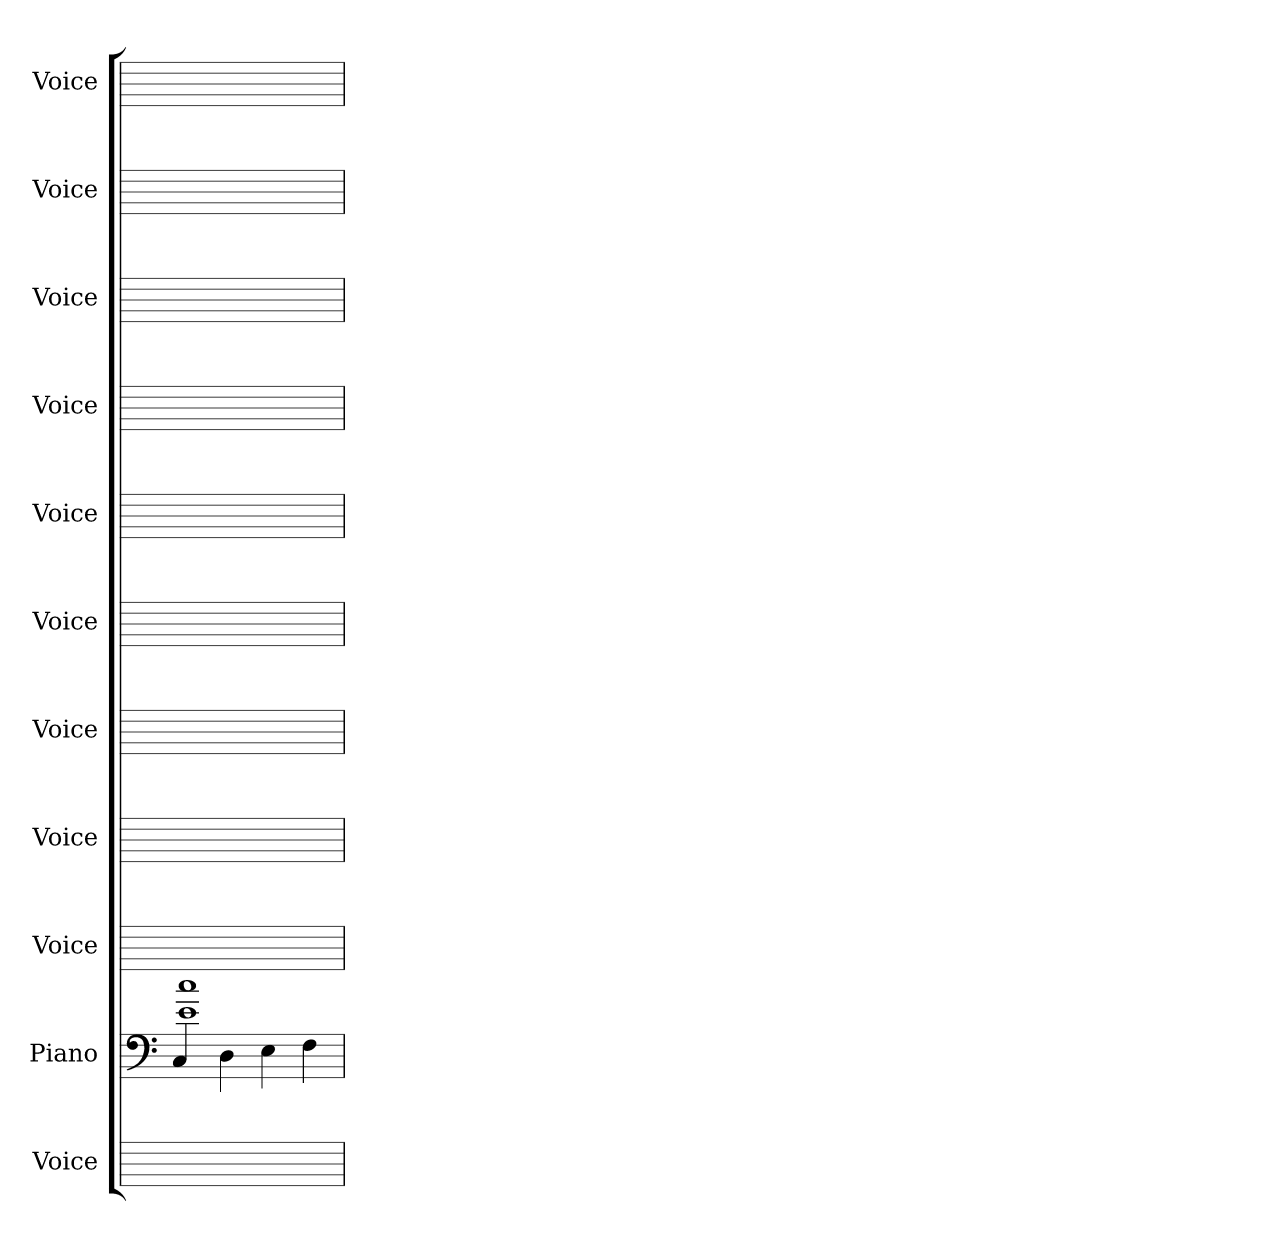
**kern	**kern	**kern	**kern	**kern	**kern	**kern	**kern	**kern	**kern	**kern
*part11	*part10	*part9	*part8	*part7	*part6	*part5	*part4	*part3	*part2	*part1
*staff11	*staff10	*staff9	*staff8	*staff7	*staff6	*staff5	*staff4	*staff3	*staff2	*staff1
*I"Voice	*I"Piano	*I"Voice	*I"Voice	*I"Voice	*I"Voice	*I"Voice	*I"Voice	*I"Voice	*I"Voice	*I"Voice
*	*I'Pno	*	*	*	*	*	*	*	*	*
!!LO:LB:g=z
*	*clefF4	*	*	*	*	*	*	*	*	*
=	=	=	=	=	=	=	=	=	=	=
*	*^	*	*	*	*	*	*	*	*	*
*	*	*^	*	*	*	*	*	*	*	*	*
4ryy	1cc	1e	4C/	4ryy	4ryy	4ryy	4ryy	4ryy	4ryy	4ryy	4ryy	4ryy
2.ryy	.	.	4D\	2.ryy	2.ryy	2.ryy	2.ryy	2.ryy	2.ryy	2.ryy	2.ryy	2.ryy
.	.	.	4E\	.	.	.	.	.	.	.	.	.
.	.	.	4F\	.	.	.	.	.	.	.	.	.
*	*v	*v	*v	*	*	*	*	*	*	*	*	*
=	=	=	=	=	=	=	=	=	=	=
*-	*-	*-	*-	*-	*-	*-	*-	*-	*-	*-
